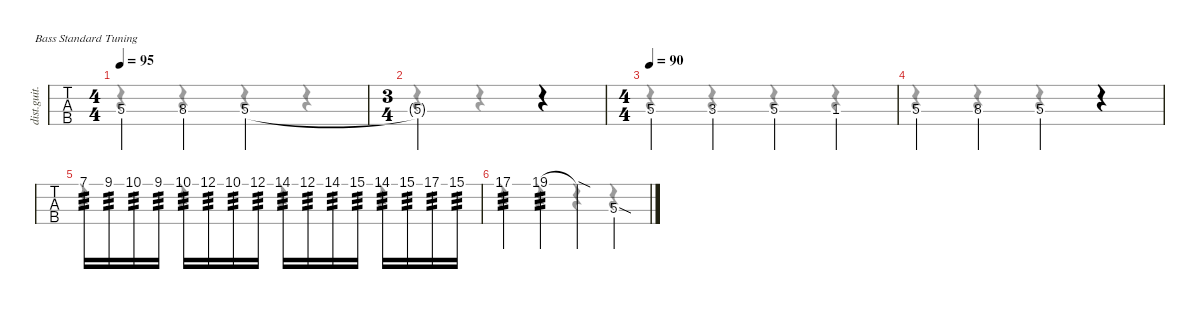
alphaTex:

\defaultSystemsLayout 4
\hideDynamics
\bracketExtendMode nobrackets
\track ("Cliff Burton (distortion + wah)" "dist.guit.") {instrument distortionguitar}
\staff {tabs}
\tuning (G2 D2 A1 E1)
\voice
\ts (4 4)
\tempo 95
\clef g2
\ks c
5.3.4{dy f beam Up} 8.3.4{beam Up} 5.3.2{beam Up} |
\ts (3 4)
\beaming (8 2 2 2 2)
5.3{t}.2{beam Up} r.4{beam Up} |
\ts (4 4)
\beaming (8 2 2 2 2)
\tempo 90
5.3.4{beam Up} 3.3.4{beam Up} 5.3.4{beam Up} 1.3{acc #}.4{beam Up} |
5.3.4{beam Up} 8.3.4{beam Up} 5.3.4{beam Up} r.4{beam Up} |
7.1.16{tp 3 beam Up} 9.1.16{tp 3 beam Up} 10.1.16{tp 3 beam Up} 9.1.16{tp 3 beam Up} 10.1.16{tp 3 beam Up} 12.1.16{tp 3 beam Up} 10.1.16{tp 3 beam Up} 12.1.16{tp 3 beam Up} 14.1.16{tp 3 beam Up} 12.1.16{tp 3 beam Up} 14.1.16{tp 3 beam Up} 15.1{acc #}.16{tp 3 beam Up} 14.1.16{tp 3 beam Up} 15.1{acc #}.16{tp 3 beam Up} 17.1.16{tp 3 beam Up} 15.1{acc #}.16{tp 3 beam Up} |
17.1.4{tp 3 beam Up} 19.1.4{tp 3 beam Up} 19.1{sod t}.4{beam Up} 5.3{sod}.4{beam Up}
\voice
\clef g2
\ottava regular
\simile none
\ks c
r.4{dy mf beam Down} r.4{beam Down} r.4{beam Down} r.4{beam Down} |
r.4{beam Down} r.4{beam Down} r.4{beam Down} |
r.4{beam Down} r.4{beam Down} r.4{beam Down} r.4{beam Down} |
r.4{beam Down} r.4{beam Down} r.4{beam Down} r.4{beam Down} |
r.4{beam Down} r.4{beam Down} r.4{beam Down} r.4{beam Down} |
r.4{beam Down} r.4{beam Down} r.4{beam Down} r.4{beam Down}
